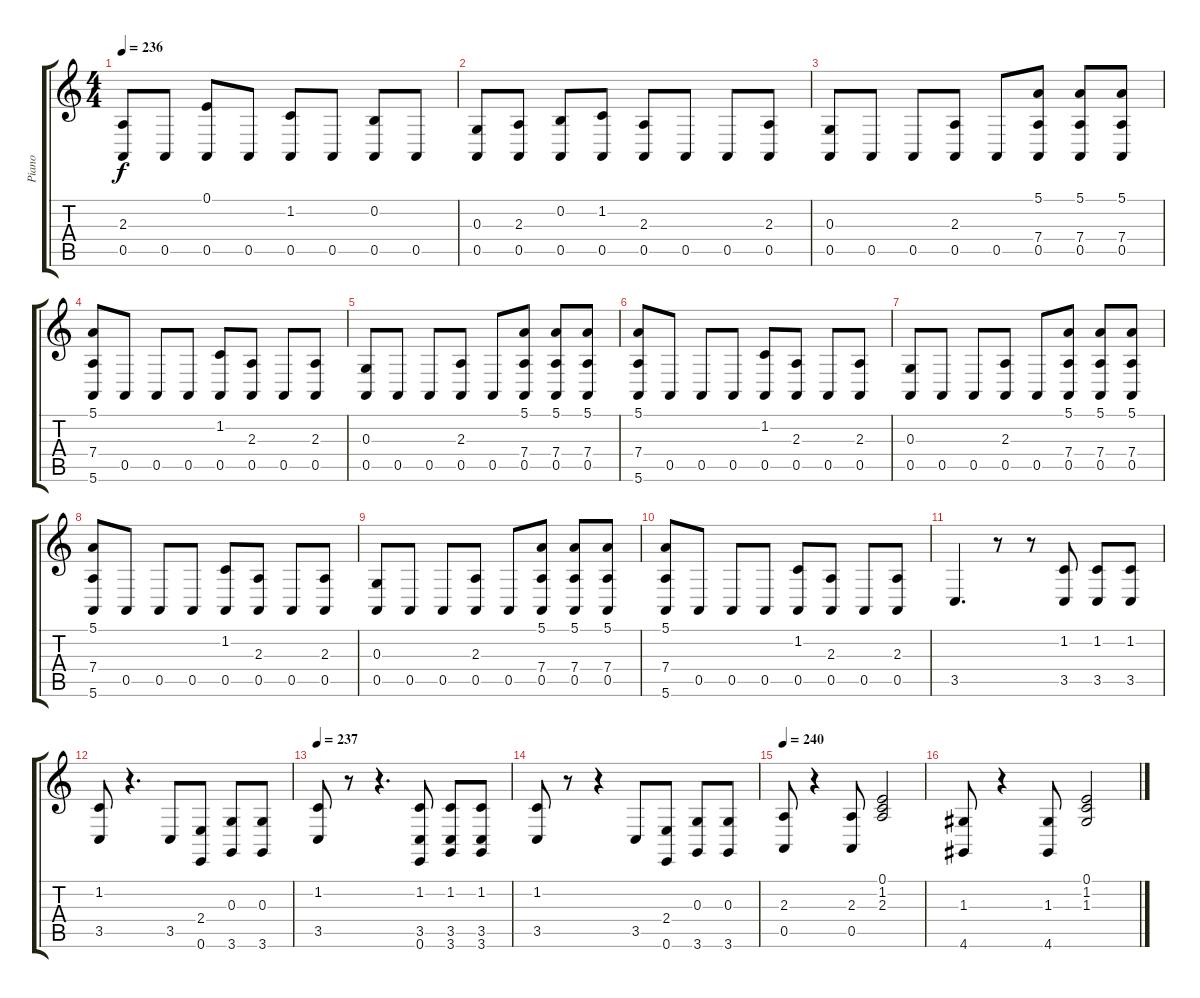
\track ("Piano" "Piano") {instrument acousticgrandpiano}
\staff {score tabs}
\tuning (E4 B3 G3 D3 A2 E2) {hide}
\ts (4 4)
\tempo 236
\clef g2
\ks c
(2.3 0.5).8{dy f} 0.5.8 (0.1 0.5).8 0.5.8 (1.2 0.5).8 0.5.8 (0.2 0.5).8 0.5.8 |
(0.3 0.5).8 (2.3 0.5).8 (0.2 0.5).8 (1.2 0.5).8 (2.3 0.5).8 0.5.8 0.5.8 (2.3 0.5).8 |
(0.3 0.5).8{volume 16} 0.5.8 0.5.8 (2.3 0.5).8 0.5.8 (5.1 7.4 0.5).8 (5.1 7.4 0.5).8 (5.1 7.4 0.5).8 |
(5.1 7.4 5.6).8 0.5.8 0.5.8 0.5.8 (1.2 0.5).8 (2.3 0.5).8 0.5.8 (2.3 0.5).8 |
(0.3 0.5).8 0.5.8 0.5.8 (2.3 0.5).8 0.5.8 (5.1 7.4 0.5).8 (5.1 7.4 0.5).8 (5.1 7.4 0.5).8 |
(5.1 7.4 5.6).8 0.5.8 0.5.8 0.5.8 (1.2 0.5).8 (2.3 0.5).8 0.5.8 (2.3 0.5).8 |
(0.3 0.5).8 0.5.8 0.5.8 (2.3 0.5).8 0.5.8 (5.1 7.4 0.5).8 (5.1 7.4 0.5).8 (5.1 7.4 0.5).8 |
(5.1 7.4 5.6).8 0.5.8 0.5.8 0.5.8 (1.2 0.5).8 (2.3 0.5).8 0.5.8 (2.3 0.5).8 |
(0.3 0.5).8 0.5.8 0.5.8 (2.3 0.5).8 0.5.8 (5.1 7.4 0.5).8 (5.1 7.4 0.5).8 (5.1 7.4 0.5).8 |
(5.1 7.4 5.6).8 0.5.8 0.5.8 0.5.8 (1.2 0.5).8 (2.3 0.5).8 0.5.8 (2.3 0.5).8 |
3.5.4{d} r.8 r.8 (1.2 3.5).8 (1.2 3.5).8 (1.2 3.5).8 |
(1.2 3.5).8 r.4{d} 3.5.8 (2.4 0.6).8 (0.3 3.6).8 (0.3 3.6).8 |
\tempo 237
(1.2 3.5).8 r.8 r.4{d} (1.2 3.5 0.6).8 (1.2 3.5 3.6).8 (1.2 3.5 3.6).8 |
(1.2 3.5).8 r.8 r.4 3.5.8 (2.4 0.6).8 (0.3 3.6).8 (0.3 3.6).8 |
\tempo 240
(2.3 0.5).8 r.4 (2.3 0.5).8 (0.1 1.2 2.3).2 |
(1.3 4.6).8 r.4 (1.3 4.6).8 (0.1 1.2 1.3).2
